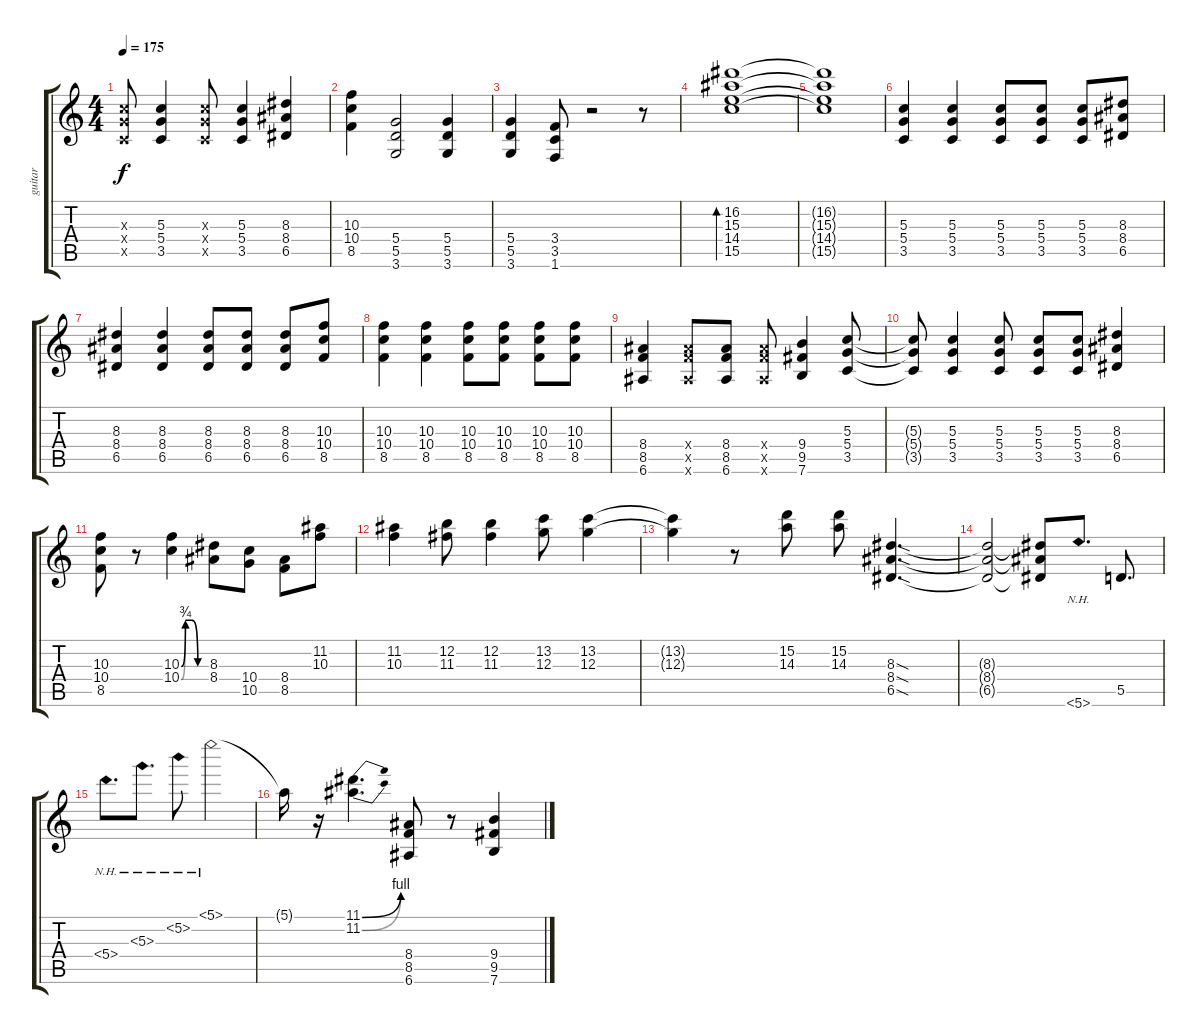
\track ("guitar" "guitar") {instrument distortionguitar}
\staff {score tabs}
\tuning (E4 B3 G3 D3 A2 E2) {hide}
\ts (4 4)
\tempo 175
\clef g2
\ks c
(5.3{x} 5.4{x} 3.5{x}).8{dy f} (5.3 5.4 3.5).4 (5.3{x} 5.4{x} 3.5{x}).8 (5.3 5.4 3.5).4 (8.3 8.4 6.5).4 |
(10.3 10.4 8.5).4 (5.4 5.5 3.6).2 (5.4 5.5 3.6).4 |
(5.4 5.5 3.6).4 (3.4 3.5 1.6).8 r.2 r.8 |
(16.2 15.3 14.4 15.5).1{bd 30} |
(16.2{t} 15.3{t} 14.4{t} 15.5{t}).1 |
(5.3 5.4 3.5).4 (5.3 5.4 3.5).4 (5.3 5.4 3.5).8 (5.3 5.4 3.5).8 (5.3 5.4 3.5).8 (8.3 8.4 6.5).8 |
(8.3 8.4 6.5).4 (8.3 8.4 6.5).4 (8.3 8.4 6.5).8 (8.3 8.4 6.5).8 (8.3 8.4 6.5).8 (10.3 10.4 8.5).8 |
(10.3 10.4 8.5).4 (10.3 10.4 8.5).4 (10.3 10.4 8.5).8 (10.3 10.4 8.5).8 (10.3 10.4 8.5).8 (10.3 10.4 8.5).8 |
(8.4 8.5 6.6).4 (8.4{x} 8.5{x} 6.6{x}).8 (8.4 8.5 6.6).8 (8.4{x} 8.5{x} 6.6{x}).8 (9.4 9.5 7.6).4 (5.3 5.4 3.5).8 |
(5.3{t} 5.4{t} 3.5{t}).8 (5.3 5.4 3.5).4 (5.3 5.4 3.5).8 (5.3 5.4 3.5).8 (5.3 5.4 3.5).8 (8.3 8.4 6.5).4 |
(10.3 10.4 8.5).8 r.8 (10.3{be (custom 0 0 10 3 25 3 40 0 60 0)} 10.4{be (custom 0 0 10 3 25 3 40 0 60 0)}).4 (8.3 8.4).8 (10.4 10.5).8 (8.4 8.5).8 (11.2 10.3).8 |
(11.2 10.3).4 (12.2 11.3).8 (12.2 11.3).4 (13.2 12.3).8 (13.2 12.3).4 |
(13.2{t} 12.3{t}).4 r.8 (15.2 14.3).8 (15.2 14.3).8 (8.3{sod} 8.4{sod} 6.5{sod}).4{d} |
(8.3{t} 8.4{t} 6.5{t}).2 (8.3{t} 8.4{t} 6.5{t}).8 5.6{nh}.8{d} 5.5.8{d} |
5.4{nh}.8{d} 5.3{nh}.8{d} 5.2{nh}.8 5.1{nh}.2 |
5.1{t}.16 r.16 (11.1{be (bend 0 0 60 4)} 11.2{be (bend 0 0 60 4)}).4{d} (8.4 8.5 6.6).8 r.8 (9.4 9.5 7.6).4
